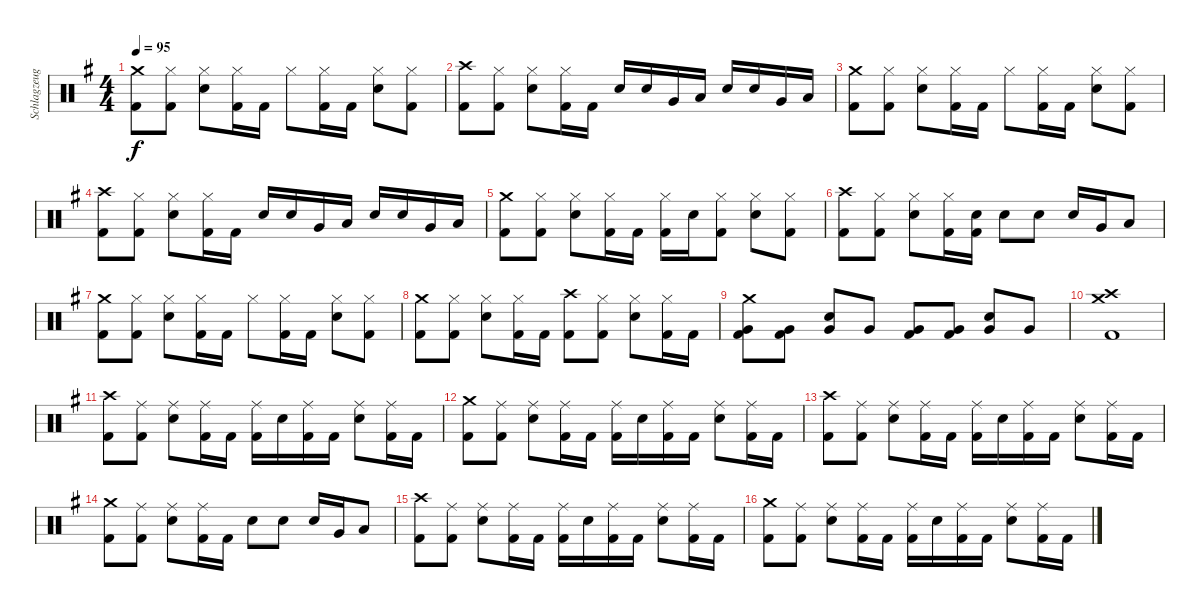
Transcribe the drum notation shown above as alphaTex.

\track ("Schlagzeug - Rachel" "Schlagzeug") {instrument percussion}
\staff {score}
\articulation defaults
\ts (4 4)
\tempo 95
\clef neutral
\ks g
("Crash medium (hit)" "Kick (hit) 2").8{dy f} ("Hi-Hat (closed)" "Kick (hit) 2").8 ("Hi-Hat (closed)" "Snare (hit) 2").8 ("Hi-Hat (closed)" "Kick (hit) 2").16 "Kick (hit) 2".16 "Hi-Hat (closed)".8 ("Hi-Hat (closed)" "Kick (hit) 2").16 "Kick (hit) 2".16 ("Hi-Hat (closed)" "Snare (hit) 2").8 ("Hi-Hat (closed)" "Kick (hit) 2").8 |
("Crash high (hit)" "Kick (hit) 2").8 ("Hi-Hat (closed)" "Kick (hit) 2").8 ("Hi-Hat (closed)" "Snare (hit) 2").8 ("Hi-Hat (closed)" "Kick (hit) 2").16 "Kick (hit) 2".16 "Snare (hit) 2".16 "Snare (hit) 2".16 "Very Low Tom (hit)".16 "Low Floor Tom (hit)".16 "Snare (hit) 2".16 "Snare (hit) 2".16 "Very Low Tom (hit)".16 "Low Floor Tom (hit)".16 |
("Crash medium (hit)" "Kick (hit) 2").8 ("Hi-Hat (closed)" "Kick (hit) 2").8 ("Hi-Hat (closed)" "Snare (hit) 2").8 ("Hi-Hat (closed)" "Kick (hit) 2").16 "Kick (hit) 2".16 "Hi-Hat (closed)".8 ("Hi-Hat (closed)" "Kick (hit) 2").16 "Kick (hit) 2".16 ("Hi-Hat (closed)" "Snare (hit) 2").8 ("Hi-Hat (closed)" "Kick (hit) 2").8 |
("Crash high (hit)" "Kick (hit) 2").8 ("Hi-Hat (closed)" "Kick (hit) 2").8 ("Hi-Hat (closed)" "Snare (hit) 2").8 ("Hi-Hat (closed)" "Kick (hit) 2").16 "Kick (hit) 2".16 "Snare (hit) 2".16 "Snare (hit) 2".16 "Very Low Tom (hit)".16 "Low Floor Tom (hit)".16 "Snare (hit) 2".16 "Snare (hit) 2".16 "Very Low Tom (hit)".16 "Low Floor Tom (hit)".16 |
("Crash medium (hit)" "Kick (hit) 2").8 ("Hi-Hat (closed)" "Kick (hit) 2").8 ("Hi-Hat (closed)" "Snare (hit) 2").8 ("Hi-Hat (closed)" "Kick (hit) 2").16 "Kick (hit) 2".16 ("Hi-Hat (closed)" "Kick (hit) 2").16 "Snare (hit) 2".16 ("Hi-Hat (closed)" "Kick (hit) 2").8 ("Hi-Hat (closed)" "Snare (hit) 2").8 ("Hi-Hat (closed)" "Kick (hit) 2").8 |
("Crash high (hit)" "Kick (hit) 2").8 ("Hi-Hat (closed)" "Kick (hit) 2").8 ("Hi-Hat (closed)" "Snare (hit) 2").8 ("Hi-Hat (closed)" "Kick (hit) 2").16 ("Snare (hit) 2" "Kick (hit) 2").16 "Snare (hit) 2".8 "Snare (hit) 2".8 "Snare (hit) 2".16 "Very Low Tom (hit)".16 "Low Floor Tom (hit)".8 |
("Crash medium (hit)" "Kick (hit) 2").8 ("Hi-Hat (closed)" "Kick (hit) 2").8 ("Hi-Hat (closed)" "Snare (hit) 2").8 ("Hi-Hat (closed)" "Kick (hit) 2").16 "Kick (hit) 2".16 "Hi-Hat (closed)".8 ("Hi-Hat (closed)" "Kick (hit) 2").16 "Kick (hit) 2".16 ("Hi-Hat (closed)" "Snare (hit) 2").8 ("Hi-Hat (closed)" "Kick (hit) 2").8 |
("Crash medium (hit)" "Kick (hit) 2").8 ("Hi-Hat (closed)" "Kick (hit) 2").8 ("Hi-Hat (closed)" "Snare (hit) 2").8 ("Hi-Hat (closed)" "Kick (hit) 2").16 "Kick (hit) 2".16 ("Crash high (hit)" "Kick (hit) 2").8 ("Hi-Hat (closed)" "Kick (hit) 2").8 ("Hi-Hat (closed)" "Snare (hit) 2").8 ("Hi-Hat (closed)" "Kick (hit) 2").16 "Kick (hit) 2".16 |
("Crash medium (hit)" "Very Low Tom (hit)" "Kick (hit) 2").8 ("Very Low Tom (hit)" "Kick (hit) 2").8 ("Snare (hit) 2" "Very Low Tom (hit)").8 "Very Low Tom (hit)".8 ("Very Low Tom (hit)" "Kick (hit) 2").8 ("Very Low Tom (hit)" "Kick (hit) 2").8 ("Snare (hit) 2" "Very Low Tom (hit)").8 "Very Low Tom (hit)".8 |
("Crash high (hit)" "Crash medium (hit)" "Kick (hit) 2").1 |
("Crash high (hit)" "Kick (hit) 2").8 ("Ride (middle)" "Kick (hit) 2").8 ("Ride (middle)" "Snare (hit) 2").8 ("Ride (middle)" "Kick (hit) 2").16 "Kick (hit) 2".16 ("Ride (middle)" "Kick (hit) 2").16 "Snare (hit) 2".16 ("Ride (middle)" "Kick (hit) 2").16 "Kick (hit) 2".16 ("Ride (middle)" "Snare (hit) 2").8 ("Ride (middle)" "Kick (hit) 2").16 "Kick (hit) 2".16 |
("Crash medium (hit)" "Kick (hit) 2").8 ("Ride (middle)" "Kick (hit) 2").8 ("Ride (middle)" "Snare (hit) 2").8 ("Ride (middle)" "Kick (hit) 2").16 "Kick (hit) 2".16 ("Ride (middle)" "Kick (hit) 2").16 "Snare (hit) 2".16 ("Ride (middle)" "Kick (hit) 2").16 "Kick (hit) 2".16 ("Ride (middle)" "Snare (hit) 2").8 ("Ride (middle)" "Kick (hit) 2").16 "Kick (hit) 2".16 |
("Crash high (hit)" "Kick (hit) 2").8 ("Ride (middle)" "Kick (hit) 2").8 ("Ride (middle)" "Snare (hit) 2").8 ("Ride (middle)" "Kick (hit) 2").16 "Kick (hit) 2".16 ("Ride (middle)" "Kick (hit) 2").16 "Snare (hit) 2".16 ("Ride (middle)" "Kick (hit) 2").16 "Kick (hit) 2".16 ("Ride (middle)" "Snare (hit) 2").8 ("Ride (middle)" "Kick (hit) 2").16 "Kick (hit) 2".16 |
("Crash medium (hit)" "Kick (hit) 2").8 ("Ride (middle)" "Kick (hit) 2").8 ("Ride (middle)" "Snare (hit) 2").8 ("Ride (middle)" "Kick (hit) 2").16 "Kick (hit) 2".16 "Snare (hit) 2".8 "Snare (hit) 2".8 "Snare (hit) 2".16 "Very Low Tom (hit)".16 "Low Floor Tom (hit)".8 |
("Crash high (hit)" "Kick (hit) 2").8 ("Ride (middle)" "Kick (hit) 2").8 ("Ride (middle)" "Snare (hit) 2").8 ("Ride (middle)" "Kick (hit) 2").16 "Kick (hit) 2".16 ("Ride (middle)" "Kick (hit) 2").16 "Snare (hit) 2".16 ("Ride (middle)" "Kick (hit) 2").16 "Kick (hit) 2".16 ("Ride (middle)" "Snare (hit) 2").8 ("Ride (middle)" "Kick (hit) 2").16 "Kick (hit) 2".16 |
("Crash medium (hit)" "Kick (hit) 2").8 ("Ride (middle)" "Kick (hit) 2").8 ("Ride (middle)" "Snare (hit) 2").8 ("Ride (middle)" "Kick (hit) 2").16 "Kick (hit) 2".16 ("Ride (middle)" "Kick (hit) 2").16 "Snare (hit) 2".16 ("Ride (middle)" "Kick (hit) 2").16 "Kick (hit) 2".16 ("Ride (middle)" "Snare (hit) 2").8 ("Ride (middle)" "Kick (hit) 2").16 "Kick (hit) 2".16
